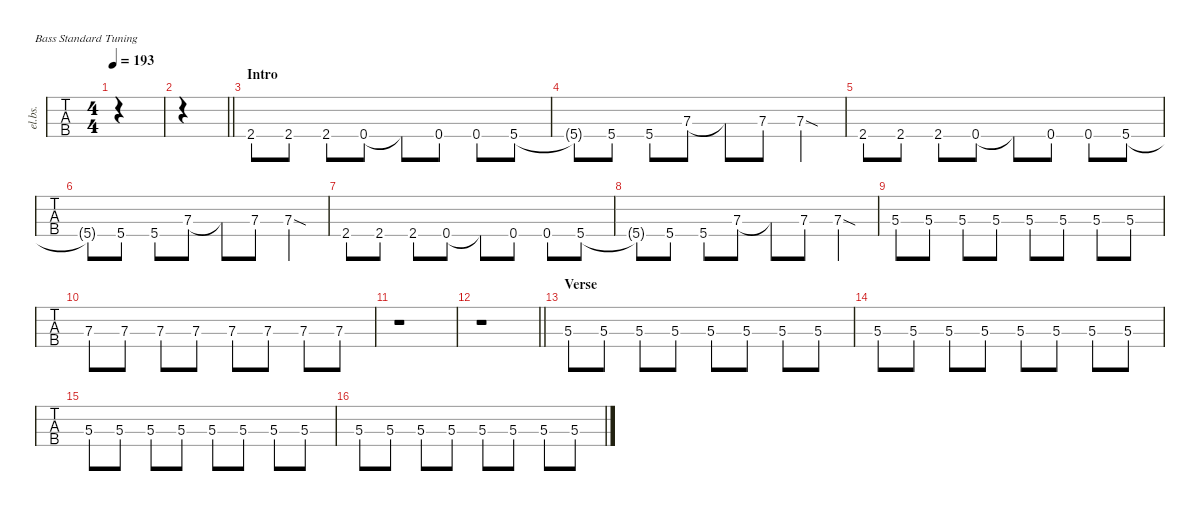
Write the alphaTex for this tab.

\defaultSystemsLayout 4
\hideDynamics
\bracketExtendMode nobrackets
\otherSystemsTrackNameOrientation horizontal
\track ("山田リョウ" "el.bs.") {instrument electricbassfinger}
\staff {tabs}
\tuning (G2 D2 A1 E1)
\ts (4 4)
\tempo 193
\clef f4
\ks a
|
\barLineRight lightlight
|
\section ("" "Intro")
2.4{acc #}.8 2.4{acc #}.8 2.4{acc #}.8 0.4{acc forcenatural}.8 0.4{t acc forcenatural}.8 0.4{acc forcenatural}.8 0.4{acc forcenatural}.8 5.4{acc forcenatural}.8 |
5.4{t acc forcenatural}.8 5.4{acc forcenatural}.8 5.4{acc forcenatural}.8 7.3{acc forcenatural}.8 7.3{t acc forcenatural}.8 7.3{acc forcenatural}.8 7.3{sod acc forcenatural}.4 |
2.4{acc #}.8 2.4{acc #}.8 2.4{acc #}.8 0.4{acc forcenatural}.8 0.4{t acc forcenatural}.8 0.4{acc forcenatural}.8 0.4{acc forcenatural}.8 5.4{acc forcenatural}.8 |
5.4{t acc forcenatural}.8 5.4{acc forcenatural}.8 5.4{acc forcenatural}.8 7.3{acc forcenatural}.8 7.3{t acc forcenatural}.8 7.3{acc forcenatural}.8 7.3{sod acc forcenatural}.4 |
2.4{acc #}.8 2.4{acc #}.8 2.4{acc #}.8 0.4{acc forcenatural}.8 0.4{t acc forcenatural}.8 0.4{acc forcenatural}.8 0.4{acc forcenatural}.8 5.4{acc forcenatural}.8 |
5.4{t acc forcenatural}.8 5.4{acc forcenatural}.8 5.4{acc forcenatural}.8 7.3{acc forcenatural}.8 7.3{t acc forcenatural}.8 7.3{acc forcenatural}.8 7.3{sod acc forcenatural}.4 |
5.3{acc forcenatural}.8 5.3{acc forcenatural}.8 5.3{acc forcenatural}.8 5.3{acc forcenatural}.8 5.3{acc forcenatural}.8 5.3{acc forcenatural}.8 5.3{acc forcenatural}.8 5.3{acc forcenatural}.8 |
7.3{acc forcenatural}.8 7.3{acc forcenatural}.8 7.3{acc forcenatural}.8 7.3{acc forcenatural}.8 7.3{acc forcenatural}.8 7.3{acc forcenatural}.8 7.3{acc forcenatural}.8 7.3{acc forcenatural}.8 |
r.1 |
\barLineRight lightlight
r.1 |
\section ("" "Verse")
5.3{acc forcenatural}.8 5.3{acc forcenatural}.8 5.3{acc forcenatural}.8 5.3{acc forcenatural}.8 5.3{acc forcenatural}.8 5.3{acc forcenatural}.8 5.3{acc forcenatural}.8 5.3{acc forcenatural}.8 |
5.3{acc forcenatural}.8 5.3{acc forcenatural}.8 5.3{acc forcenatural}.8 5.3{acc forcenatural}.8 5.3{acc forcenatural}.8 5.3{acc forcenatural}.8 5.3{acc forcenatural}.8 5.3{acc forcenatural}.8 |
5.3{acc forcenatural}.8 5.3{acc forcenatural}.8 5.3{acc forcenatural}.8 5.3{acc forcenatural}.8 5.3{acc forcenatural}.8 5.3{acc forcenatural}.8 5.3{acc forcenatural}.8 5.3{acc forcenatural}.8 |
5.3{acc forcenatural}.8 5.3{acc forcenatural}.8 5.3{acc forcenatural}.8 5.3{acc forcenatural}.8 5.3{acc forcenatural}.8 5.3{acc forcenatural}.8 5.3{acc forcenatural}.8 5.3{acc forcenatural}.8
